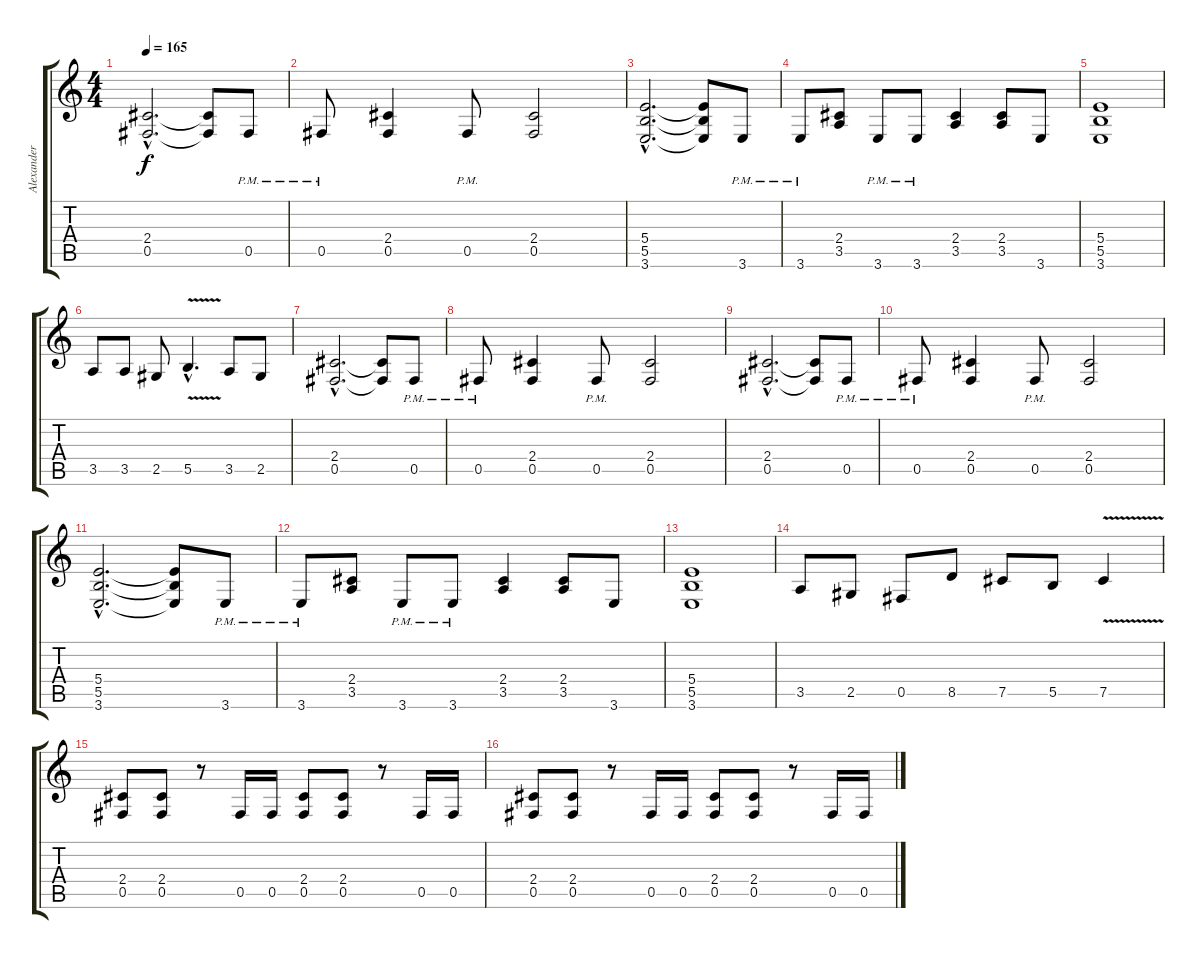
\track ("Alexander Kuoppala" "Alexander ") {instrument distortionguitar}
\staff {score tabs}
\tuning (Db4 Ab3 E3 B2 Gb2 Db2) {hide}
\ts (4 4)
\tempo 165
\clef g2
\ks c
(2.4{hac} 0.5{hac}).2{d dy f} (2.4{t} 0.5{t}).8 0.5{pm}.8 |
0.5{pm}.8 (2.4 0.5).4 0.5{pm}.8 (2.4 0.5).2 |
(5.4{hac} 5.5{hac} 3.6{hac}).2{d} (5.4{t} 5.5{t} 3.6{t}).8 3.6{pm}.8 |
3.6{pm}.8 (2.4 3.5).8 3.6{pm}.8 3.6{pm}.8 (2.4 3.5).4 (2.4 3.5).8 3.6.8 |
(5.4 5.5 3.6).1 |
3.5.8 3.5.8 2.5.8 5.5{v hac}.4{d} 3.5.8 2.5.8 |
(2.4{hac} 0.5{hac}).2{d} (2.4{t} 0.5{t}).8 0.5{pm}.8 |
0.5{pm}.8 (2.4 0.5).4 0.5{pm}.8 (2.4 0.5).2 |
(2.4{hac} 0.5{hac}).2{d} (2.4{t} 0.5{t}).8 0.5{pm}.8 |
0.5{pm}.8 (2.4 0.5).4 0.5{pm}.8 (2.4 0.5).2 |
(5.4{hac} 5.5{hac} 3.6{hac}).2{d} (5.4{t} 5.5{t} 3.6{t}).8 3.6{pm}.8 |
3.6{pm}.8 (2.4 3.5).8 3.6{pm}.8 3.6{pm}.8 (2.4 3.5).4 (2.4 3.5).8 3.6.8 |
(5.4 5.5 3.6).1 |
3.5.8 2.5.8 0.5.8 8.5.8 7.5.8 5.5.8 7.5{v}.4 |
(2.4 0.5).8 (2.4 0.5).8 r.8 0.5.16 0.5.16 (2.4 0.5).8 (2.4 0.5).8 r.8 0.5.16 0.5.16 |
(2.4 0.5).8 (2.4 0.5).8 r.8 0.5.16 0.5.16 (2.4 0.5).8 (2.4 0.5).8 r.8 0.5.16 0.5.16
